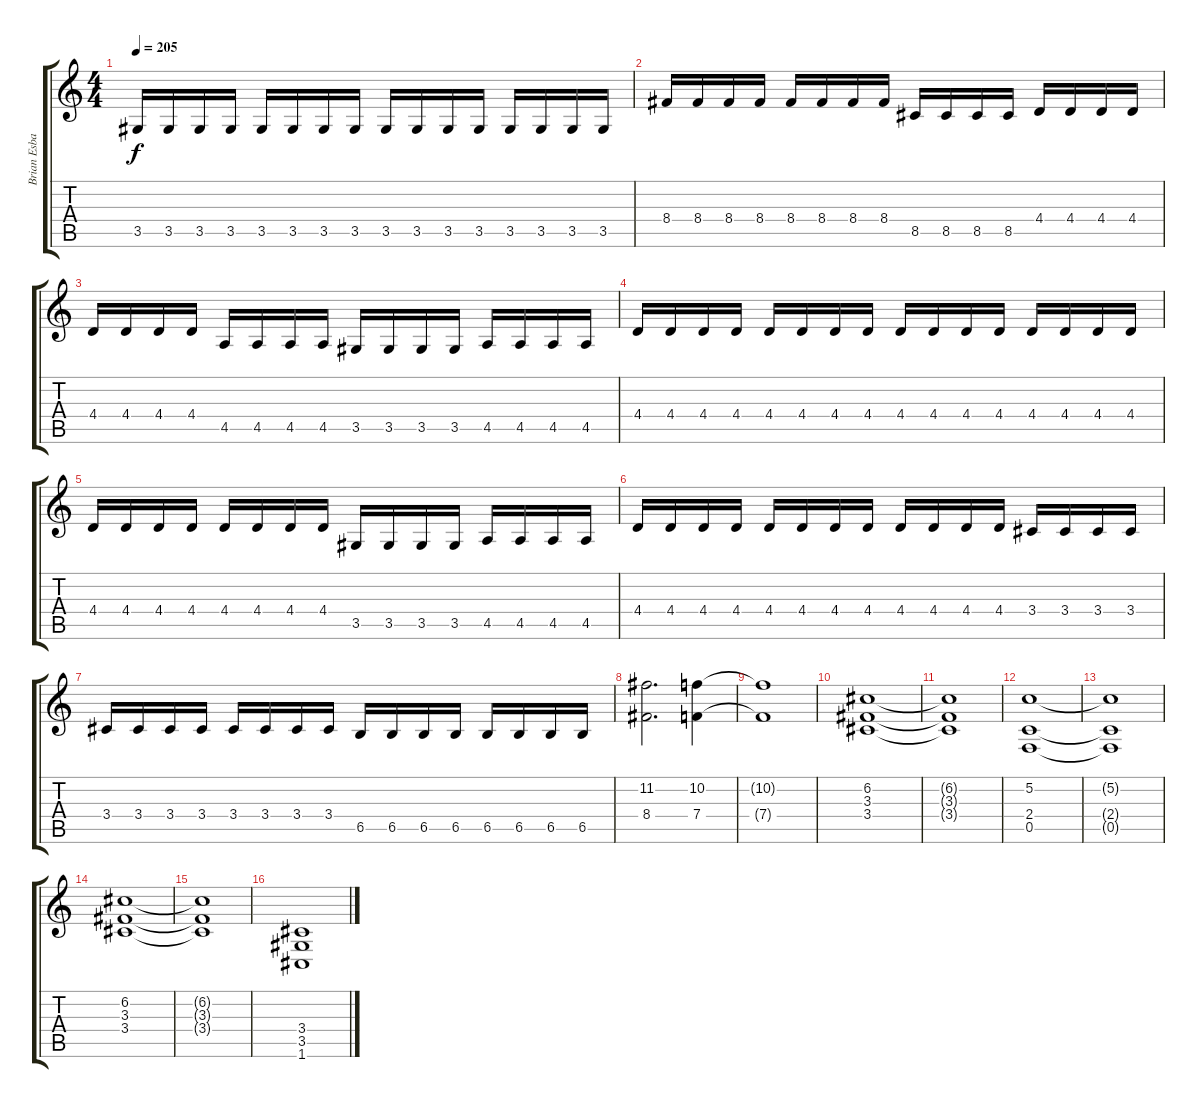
\track ("Brian Esbach" "Brian Esba") {instrument distortionguitar}
\staff {score tabs}
\tuning (C4 G3 Eb3 Bb2 F2 C2) {hide}
\ts (4 4)
\tempo 205
\clef g2
\ks c
3.5.16{dy f} 3.5.16 3.5.16 3.5.16 3.5.16 3.5.16 3.5.16 3.5.16 3.5.16 3.5.16 3.5.16 3.5.16 3.5.16 3.5.16 3.5.16 3.5.16 |
8.4.16 8.4.16 8.4.16 8.4.16 8.4.16 8.4.16 8.4.16 8.4.16 8.5.16 8.5.16 8.5.16 8.5.16 4.4.16 4.4.16 4.4.16 4.4.16 |
4.4.16 4.4.16 4.4.16 4.4.16 4.5.16 4.5.16 4.5.16 4.5.16 3.5.16 3.5.16 3.5.16 3.5.16 4.5.16 4.5.16 4.5.16 4.5.16 |
4.4.16 4.4.16 4.4.16 4.4.16 4.4.16 4.4.16 4.4.16 4.4.16 4.4.16 4.4.16 4.4.16 4.4.16 4.4.16 4.4.16 4.4.16 4.4.16 |
4.4.16 4.4.16 4.4.16 4.4.16 4.4.16 4.4.16 4.4.16 4.4.16 3.5.16 3.5.16 3.5.16 3.5.16 4.5.16 4.5.16 4.5.16 4.5.16 |
4.4.16 4.4.16 4.4.16 4.4.16 4.4.16 4.4.16 4.4.16 4.4.16 4.4.16 4.4.16 4.4.16 4.4.16 3.4.16 3.4.16 3.4.16 3.4.16 |
3.4.16 3.4.16 3.4.16 3.4.16 3.4.16 3.4.16 3.4.16 3.4.16 6.5.16 6.5.16 6.5.16 6.5.16 6.5.16 6.5.16 6.5.16 6.5.16 |
(11.2 8.4).2{d} (10.2 7.4).4 |
(10.2{t} 7.4{t}).1 |
(6.2 3.3 3.4).1 |
(6.2{t} 3.3{t} 3.4{t}).1 |
(5.2 2.4 0.5).1 |
(5.2{t} 2.4{t} 0.5{t}).1 |
(6.2 3.3 3.4).1 |
(6.2{t} 3.3{t} 3.4{t}).1 |
(3.4 3.5 1.6).1
